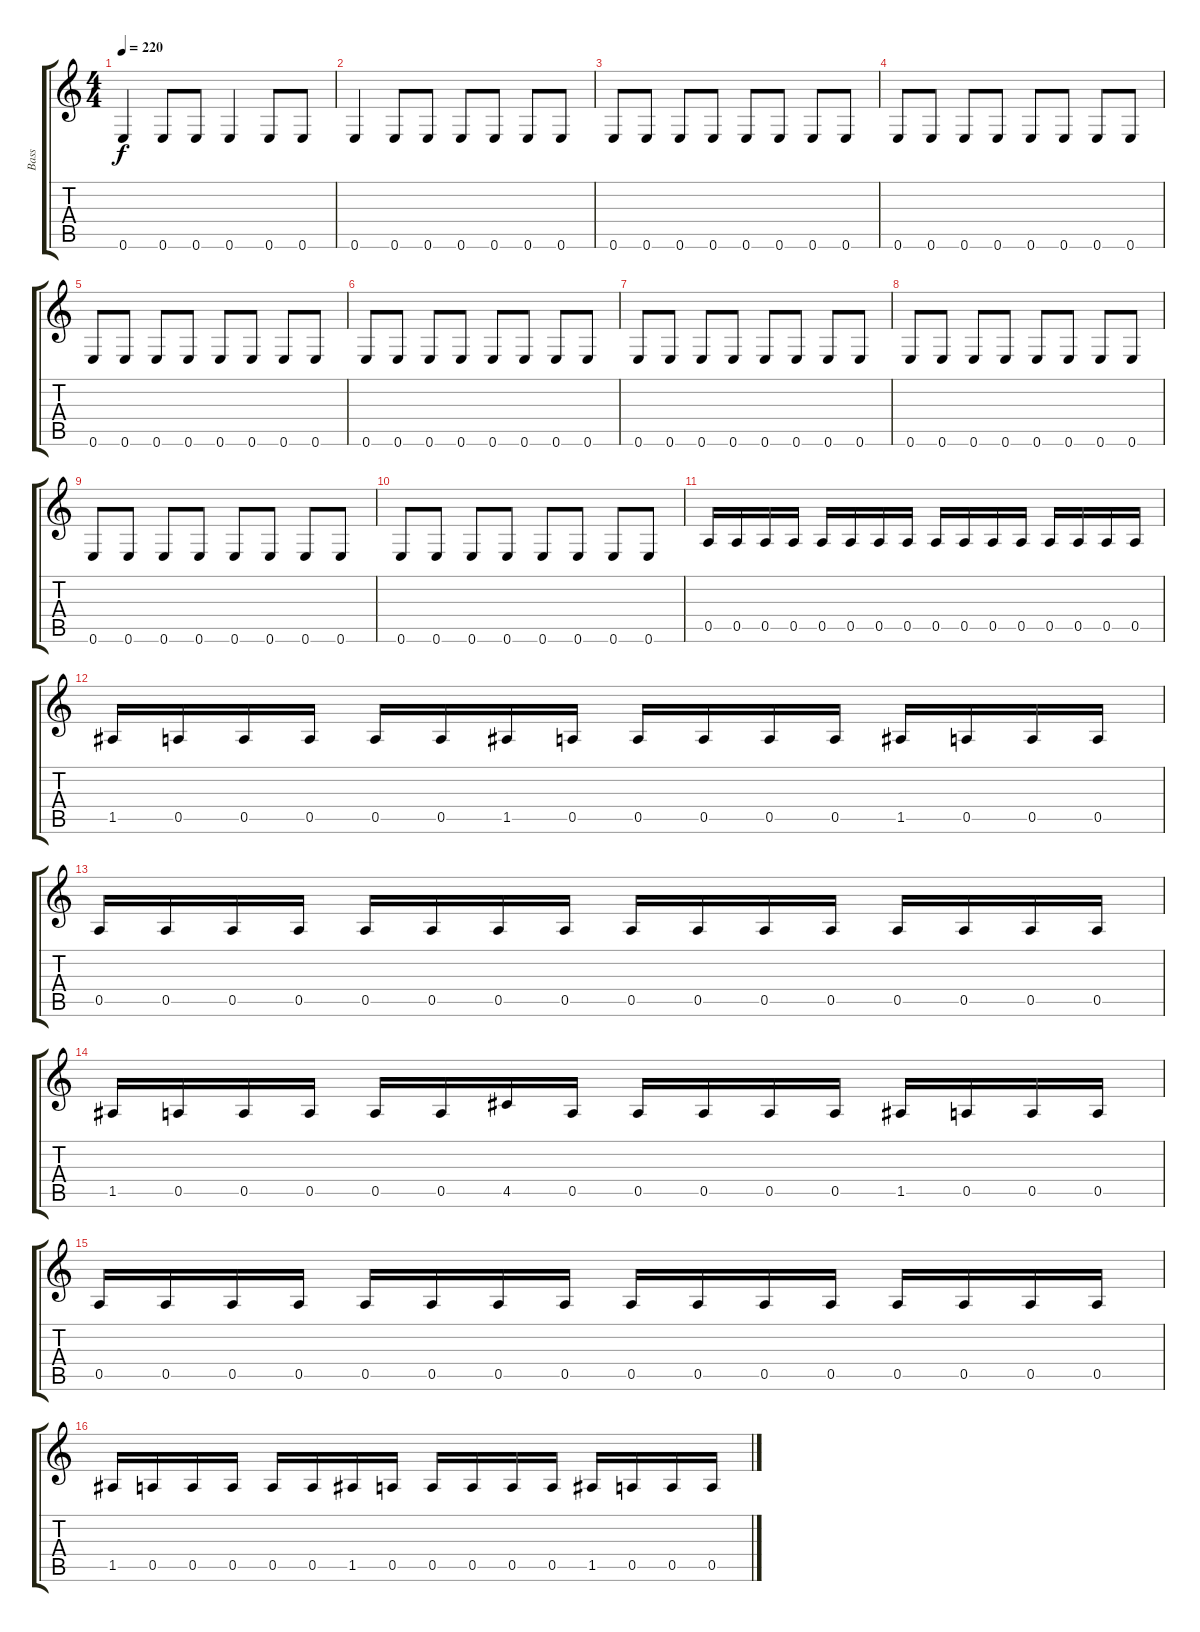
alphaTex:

\track ("Bass" "Bass") {instrument electricbassfinger}
\staff {score tabs}
\tuning (E4 B3 G3 D3 A2 E2) {hide}
\ts (4 4)
\tempo 220
\clef g2
\ks c
0.6.4{dy f} 0.6.8 0.6.8 0.6.4 0.6.8 0.6.8 |
0.6.4 0.6.8 0.6.8 0.6.8 0.6.8 0.6.8 0.6.8 |
0.6.8 0.6.8 0.6.8 0.6.8 0.6.8 0.6.8 0.6.8 0.6.8 |
0.6.8 0.6.8 0.6.8 0.6.8 0.6.8 0.6.8 0.6.8 0.6.8 |
0.6.8 0.6.8 0.6.8 0.6.8 0.6.8 0.6.8 0.6.8 0.6.8 |
0.6.8 0.6.8 0.6.8 0.6.8 0.6.8 0.6.8 0.6.8 0.6.8 |
0.6.8 0.6.8 0.6.8 0.6.8 0.6.8 0.6.8 0.6.8 0.6.8 |
0.6.8 0.6.8 0.6.8 0.6.8 0.6.8 0.6.8 0.6.8 0.6.8 |
0.6.8 0.6.8 0.6.8 0.6.8 0.6.8 0.6.8 0.6.8 0.6.8 |
0.6.8 0.6.8 0.6.8 0.6.8 0.6.8 0.6.8 0.6.8 0.6.8 |
0.5.16 0.5.16 0.5.16 0.5.16 0.5.16 0.5.16 0.5.16 0.5.16 0.5.16 0.5.16 0.5.16 0.5.16 0.5.16 0.5.16 0.5.16 0.5.16 |
1.5.16 0.5.16 0.5.16 0.5.16 0.5.16 0.5.16 1.5.16 0.5.16 0.5.16 0.5.16 0.5.16 0.5.16 1.5.16 0.5.16 0.5.16 0.5.16 |
0.5.16 0.5.16 0.5.16 0.5.16 0.5.16 0.5.16 0.5.16 0.5.16 0.5.16 0.5.16 0.5.16 0.5.16 0.5.16 0.5.16 0.5.16 0.5.16 |
1.5.16 0.5.16 0.5.16 0.5.16 0.5.16 0.5.16 4.5.16 0.5.16 0.5.16 0.5.16 0.5.16 0.5.16 1.5.16 0.5.16 0.5.16 0.5.16 |
0.5.16 0.5.16 0.5.16 0.5.16 0.5.16 0.5.16 0.5.16 0.5.16 0.5.16 0.5.16 0.5.16 0.5.16 0.5.16 0.5.16 0.5.16 0.5.16 |
1.5.16 0.5.16 0.5.16 0.5.16 0.5.16 0.5.16 1.5.16 0.5.16 0.5.16 0.5.16 0.5.16 0.5.16 1.5.16 0.5.16 0.5.16 0.5.16
